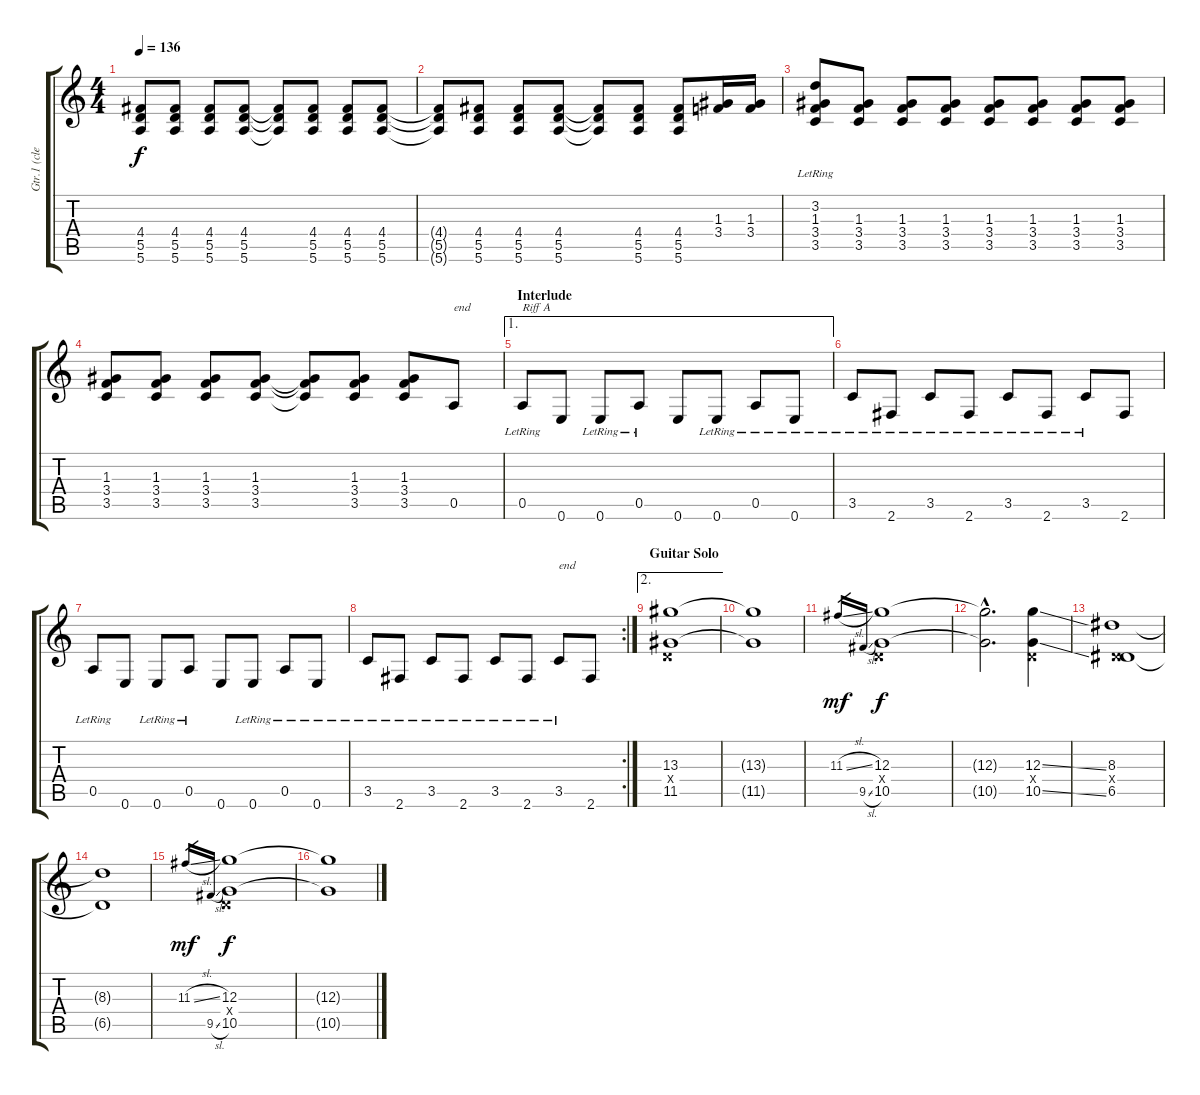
\track ("Gtr.1 (clean)" "Gtr.1 (cle") {instrument electricguitarclean}
\staff {score tabs}
\tuning (E4 B3 G3 D3 A2 E2) {hide}
\ts (4 4)
\tempo 136
\clef g2
\ks c
(4.4 5.5 5.6).8{dy f} (4.4 5.5 5.6).8 (4.4 5.5 5.6).8 (4.4 5.5 5.6).8 (4.4{t} 5.5{t} 5.6{t}).8 (4.4 5.5 5.6).8 (4.4 5.5 5.6).8 (4.4 5.5 5.6).8 |
(4.4{t} 5.5{t} 5.6{t}).8 (4.4 5.5 5.6).8 (4.4 5.5 5.6).8 (4.4 5.5 5.6).8 (4.4{t} 5.5{t} 5.6{t}).8 (4.4 5.5 5.6).8 (4.4 5.5 5.6).8 (1.3 3.4).16 (1.3 3.4).16 |
(3.2{lr} 1.3 3.4 3.5).8 (1.3 3.4 3.5).8 (1.3 3.4 3.5).8 (1.3 3.4 3.5).8 (1.3 3.4 3.5).8 (1.3 3.4 3.5).8 (1.3 3.4 3.5).8 (1.3 3.4 3.5).8 |
(1.3 3.4 3.5).8 (1.3 3.4 3.5).8 (1.3 3.4 3.5).8 (1.3 3.4 3.5).8 (1.3{t} 3.4{t} 3.5{t}).8 (1.3 3.4 3.5).8 (1.3 3.4 3.5).8 0.5.8{txt "end"} |
\ae 1
\section ("" "Interlude")
0.5{lr}.8{txt "Riff A"} 0.6.8 0.6{lr}.8 0.5{lr}.8 0.6.8 0.6{lr}.8 0.5{lr}.8 0.6{lr}.8 |
3.5{lr}.8 2.6{lr}.8 3.5{lr}.8 2.6{lr}.8 3.5{lr}.8 2.6{lr}.8 3.5{lr}.8 2.6.8 |
0.5{lr}.8 0.6.8 0.6{lr}.8 0.5{lr}.8 0.6.8 0.6{lr}.8 0.5{lr}.8 0.6{lr}.8 |
\rc 2
3.5{lr}.8 2.6{lr}.8 3.5{lr}.8 2.6{lr}.8 3.5{lr}.8 2.6{lr}.8 3.5{lr}.8{txt "end"} 2.6.8 |
\ae 2
\section ("" "Guitar Solo")
(13.3 0.4{x} 11.5).1{instrument overdrivenguitar} |
(13.3{t} 11.5{t}).1 |
11.3{sl}.16{gr dy mf} 9.5{sl}.16{gr} (12.3 0.4{x} 10.5).1{dy f} |
(12.3{hac t} 10.5{hac t}).2{d} (12.3{ss} 0.4{x} 10.5{ss}).4 |
(8.3 0.4{x} 6.5).1 |
(8.3{t} 6.5{t}).1 |
11.3{sl}.16{gr dy mf} 9.5{sl}.16{gr} (12.3 0.4{x} 10.5).1{dy f} |
(12.3{t} 10.5{t}).1
